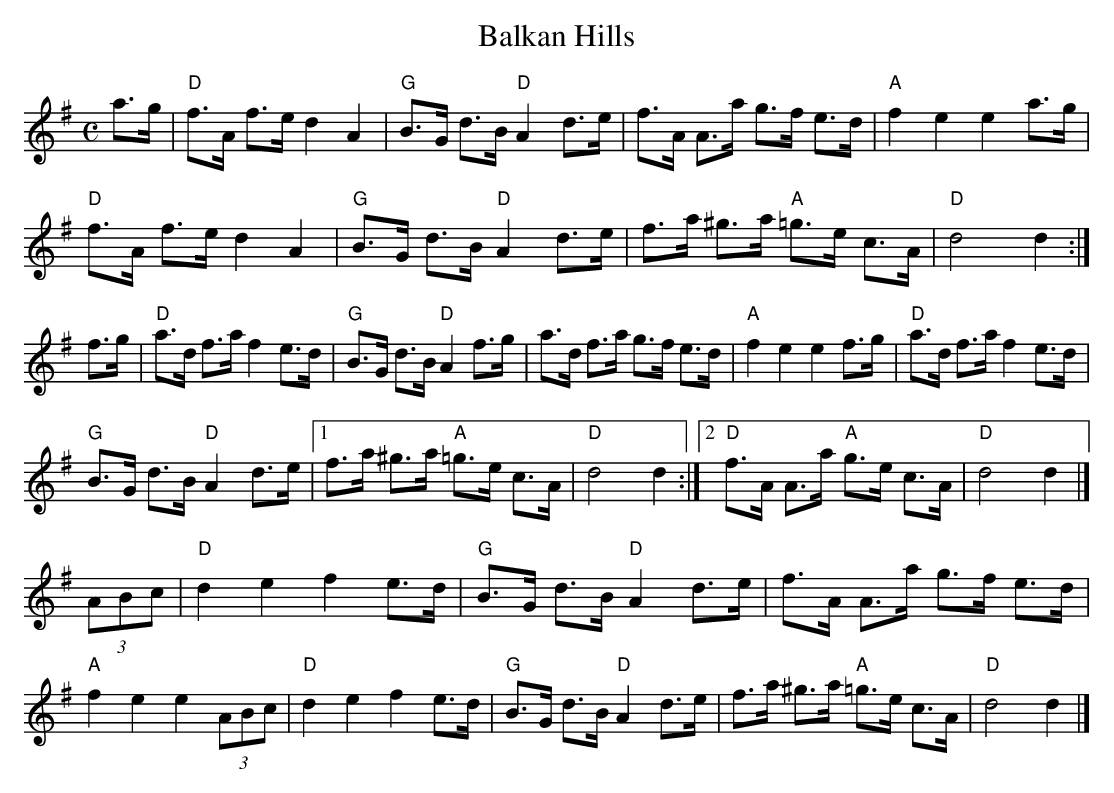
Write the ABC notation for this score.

X:1
T:Balkan Hills
M:C
L:1/8
K:G
a>g|"D"f>A f>e d2A2|"G"B>G d>B "D"A2 d>e|f>A A>a g>f e>d|"A"f2e2 e2 a>g|!
"D"f>A f>e d2A2|"G"B>G d>B "D"A2 d>e|f>a ^g>a "A"=g>e c>A|"D"d4d2:|!
f>g|"D"a>d f>a f2 e>d|"G"B>G d>B "D"A2 f>g|a>d f>a g>f e>d|"A"f2e2e2 f>g|"D"a>d f>a f2 e>d|!
"G"B>G d>B "D"A2 d>e|[1f>a ^g>a "A"=g>e c>A|"D"d4d2:|2"D"f>A A>a "A"g>e c>A|"D"d4 d2|]!
(3ABc|"D"d2e2f2 e>d|"G"B>G d>B "D"A2d>e|f>A A>a g>f e>d|!
"A"f2e2e2(3ABc|"D"d2e2f2 e>d|"G"B>G d>B "D"A2d>e|f>a ^g>a "A"=g>e c>A|"D"d4d2|]!
